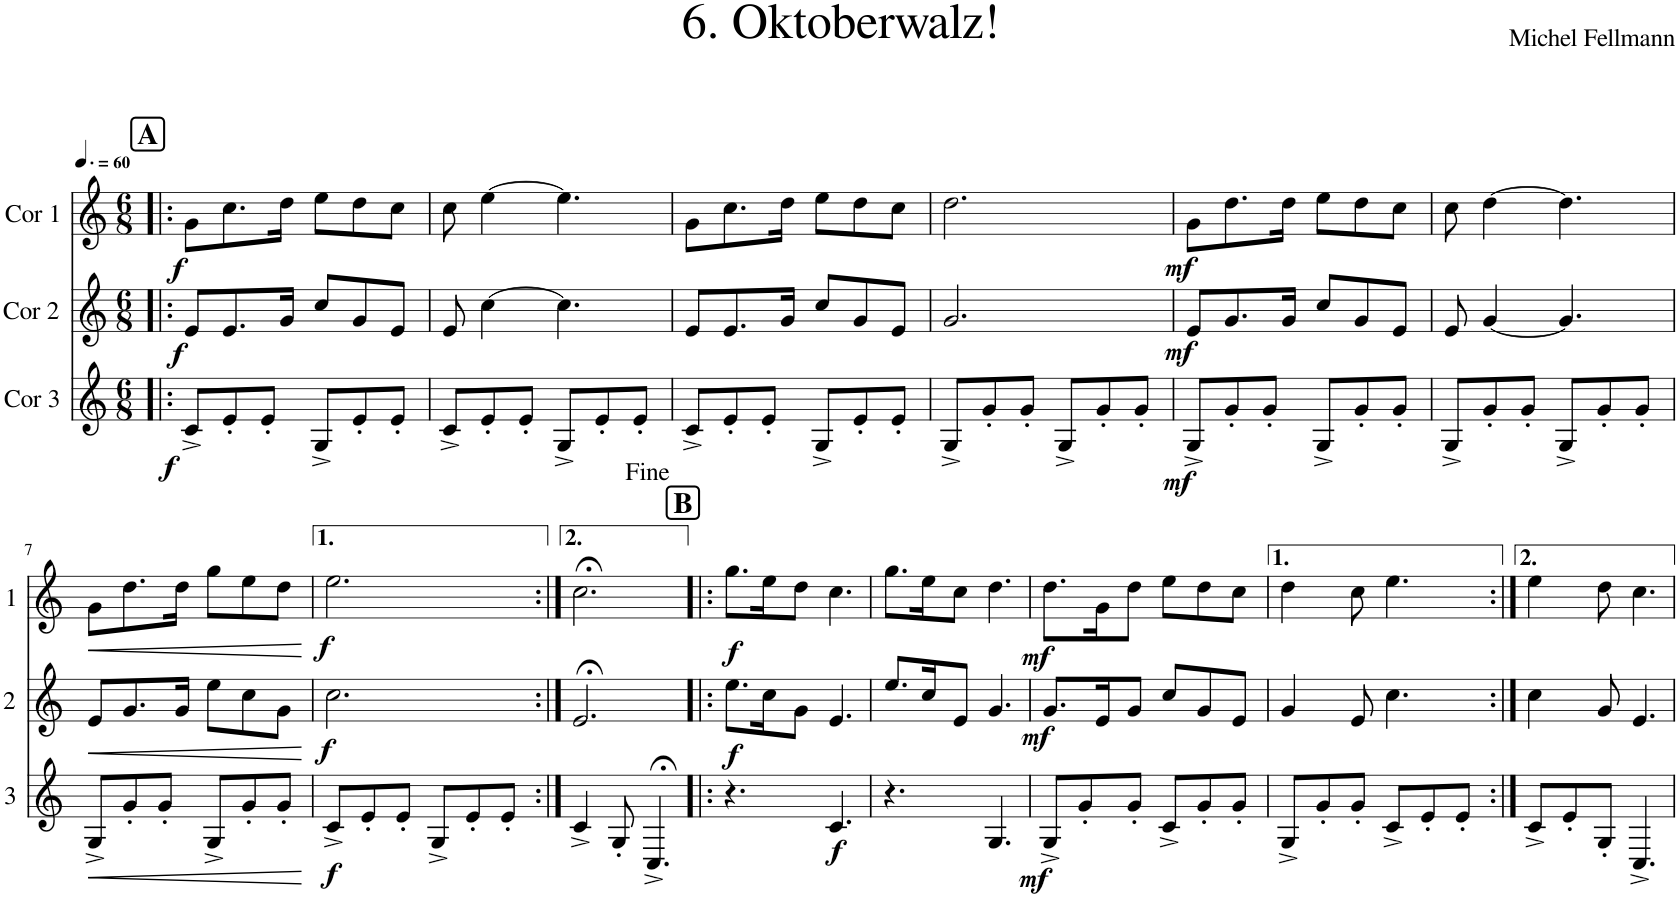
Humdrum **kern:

**kern	**dynam	**kern	**dynam	**kern	**dynam
*part3	*part3	*part2	*part2	*part1	*part1
*staff3	*staff3	*staff2	*staff2	*staff1	*staff1
*I"Cor 3	*	*I"Cor 2	*	*I"Cor 1	*
*clefG2	*	*clefG2	*	*clefG2	*
*Trd4c7	*	*Trd4c7	*	*Trd4c7	*
*k[]	*	*k[]	*	*k[]	*
*M6/8	*	*M6/8	*	*M6/8	*
*MM90	*	*MM90	*	*MM90	*
!!LO:REH:place=s1:a:B:cj:fs=14:t=A
=1!|:	=1!|:	=1!|:	=1!|:	=1!|:	=1!|:
!	!LO:DY:b	!	!LO:DY:b	!	!LO:DY:b
8c^/L	f	8e/L	f	8g\L	f
8e'/	.	8.e/	.	8.cc\	.
8e'/J	.	.	.	.	.
.	.	16g/Jk	.	16dd\Jk	.
8G^/L	.	8cc/L	.	8ee\L	.
8e'/	.	8g/	.	8dd\	.
8e'/J	.	8e/J	.	8cc\J	.
=2	=2	=2	=2	=2	=2
8c^/L	.	8e/	.	8cc\	.
8e'/	.	[4cc\	.	[4ee\	.
8e'/J	.	.	.	.	.
8G^/L	.	4.cc\]	.	4.ee\]	.
8e'/	.	.	.	.	.
8e'/J	.	.	.	.	.
=3	=3	=3	=3	=3	=3
8c^/L	.	8e/L	.	8g\L	.
8e'/	.	8.e/	.	8.cc\	.
8e'/J	.	.	.	.	.
.	.	16g/Jk	.	16dd\Jk	.
8G^/L	.	8cc/L	.	8ee\L	.
8e'/	.	8g/	.	8dd\	.
8e'/J	.	8e/J	.	8cc\J	.
=4	=4	=4	=4	=4	=4
8G^/L	.	2.g/	.	2.dd\	.
8g'/	.	.	.	.	.
8g'/J	.	.	.	.	.
8G^/L	.	.	.	.	.
8g'/	.	.	.	.	.
8g'/J	.	.	.	.	.
=5	=5	=5	=5	=5	=5
!	!LO:DY:b	!	!LO:DY:b	!	!LO:DY:b
8G^/L	mf	8e/L	mf	8g\L	mf
8g'/	.	8.g/	.	8.dd\	.
8g'/J	.	.	.	.	.
.	.	16g/Jk	.	16dd\Jk	.
8G^/L	.	8cc/L	.	8ee\L	.
8g'/	.	8g/	.	8dd\	.
8g'/J	.	8e/J	.	8cc\J	.
=6	=6	=6	=6	=6	=6
8G^/L	.	8e/	.	8cc\	.
8g'/	.	[4g/	.	[4dd\	.
8g'/J	.	.	.	.	.
8G^/L	.	4.g/]	.	4.dd\]	.
8g'/	.	.	.	.	.
8g'/J	.	.	.	.	.
!!LO:LB:g=z
=7	=7	=7	=7	=7	=7
!	!LO:HP:b	!	!LO:HP:b	!	!LO:HP:b
8G^/L	<	8e/L	<	8g\L	<
8g'/	.	8.g/	.	8.dd\	.
8g'/J	.	.	.	.	.
.	.	16g/Jk	.	16dd\Jk	.
8G^/L	.	8ee\L	.	8gg\L	.
8g'/	.	8cc\	.	8ee\	.
8g'/J	.	8g\J	.	8dd\J	.
.	[	.	[	.	[
=8	=8	=8	=8	=8	=8
!	!LO:DY:b	!	!LO:DY:b	!	!LO:DY:b
8c^/L	f	2.cc\	f	2.ee\	f
8e'/	.	.	.	.	.
8e'/J	.	.	.	.	.
8G^/L	.	.	.	.	.
8e'/	.	.	.	.	.
8e'/J	.	.	.	.	.
=9:|!	=9:|!	=9:|!	=9:|!	=9:|!	=9:|!
4c^/	.	2.e;</	.	2.cc;<\	.
8G'/	.	.	.	.	.
4.C;<^/	.	.	.	.	.
!!LO:REH:place=s1:a:B:cj:fs=14:t=B
=10!|:	=10!|:	=10!|:	=10!|:	=10!|:	=10!|:
!	!	!	!LO:DY:b	!	!LO:DY:b
4.r	.	8.ee\L	f	8.gg\L	f
.	.	16cc\K	.	16ee\K	.
.	.	8g\J	.	8dd\J	.
!	!LO:DY:b	!	!	!	!
4.c/	f	4.e/	.	4.cc\	.
=11	=11	=11	=11	=11	=11
4.r	.	8.ee/L	.	8.gg\L	.
.	.	16cc/K	.	16ee\K	.
.	.	8e/J	.	8cc\J	.
4.G/	.	4.g/	.	4.dd\	.
=12	=12	=12	=12	=12	=12
!	!LO:DY:b	!	!LO:DY:b	!	!LO:DY:b
8G^/L	mf	8.g/L	mf	8.dd\L	mf
8g'/	.	.	.	.	.
.	.	16e/K	.	16g\K	.
8g'/J	.	8g/J	.	8dd\J	.
8c^/L	.	8cc/L	.	8ee\L	.
8g'/	.	8g/	.	8dd\	.
8g'/J	.	8e/J	.	8cc\J	.
=13	=13	=13	=13	=13	=13
8G^/L	.	4g/	.	4dd\	.
8g'/	.	.	.	.	.
8g'/J	.	8e/	.	8cc\	.
8c^/L	.	4.cc\	.	4.ee\	.
8e'/	.	.	.	.	.
8e'/J	.	.	.	.	.
=14:|!	=14:|!	=14:|!	=14:|!	=14:|!	=14:|!
8c^/L	.	4cc\	.	4ee\	.
8e'/	.	.	.	.	.
8G'/J	.	8g/	.	8dd\	.
4.C^/	.	4.e/	.	4.cc\	.
=	=	=	=	=	=
*-	*-	*-	*-	*-	*-
